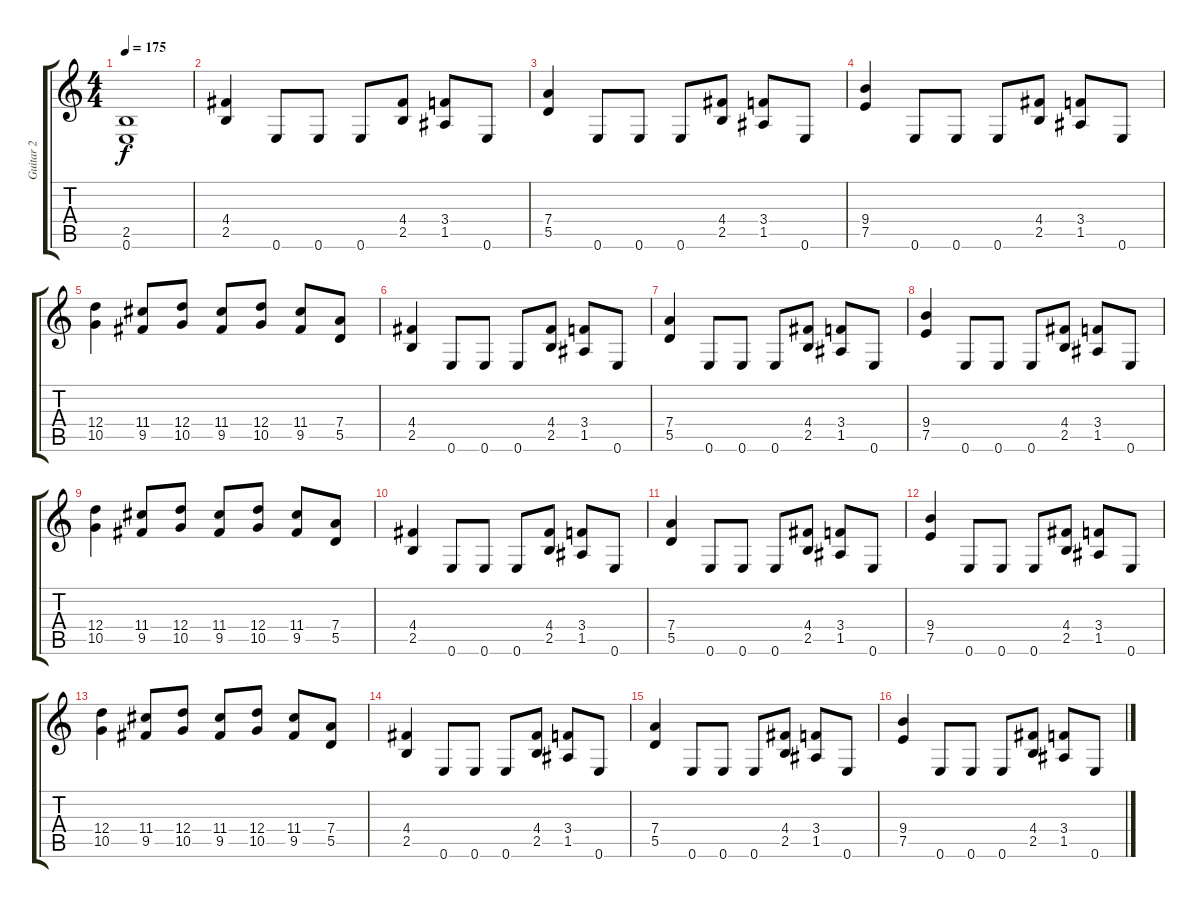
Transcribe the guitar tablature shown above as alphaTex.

\track ("Guitar 2" "Guitar 2") {instrument overdrivenguitar}
\staff {score tabs}
\tuning (E4 B3 G3 D3 A2 E2) {hide}
\ts (4 4)
\tempo 175
\clef g2
\ks c
(2.5{t} 0.6{t}).1{dy f} |
(4.4 2.5).4 0.6.8 0.6.8 0.6.8 (4.4 2.5).8 (3.4 1.5).8 0.6.8 |
(7.4 5.5).4 0.6.8 0.6.8 0.6.8 (4.4 2.5).8 (3.4 1.5).8 0.6.8 |
(9.4 7.5).4 0.6.8 0.6.8 0.6.8 (4.4 2.5).8 (3.4 1.5).8 0.6.8 |
(12.4 10.5).4 (11.4 9.5).8 (12.4 10.5).8 (11.4 9.5).8 (12.4 10.5).8 (11.4 9.5).8 (7.4 5.5).8 |
(4.4 2.5).4 0.6.8 0.6.8 0.6.8 (4.4 2.5).8 (3.4 1.5).8 0.6.8 |
(7.4 5.5).4 0.6.8 0.6.8 0.6.8 (4.4 2.5).8 (3.4 1.5).8 0.6.8 |
(9.4 7.5).4 0.6.8 0.6.8 0.6.8 (4.4 2.5).8 (3.4 1.5).8 0.6.8 |
(12.4 10.5).4 (11.4 9.5).8 (12.4 10.5).8 (11.4 9.5).8 (12.4 10.5).8 (11.4 9.5).8 (7.4 5.5).8 |
(4.4 2.5).4 0.6.8 0.6.8 0.6.8 (4.4 2.5).8 (3.4 1.5).8 0.6.8 |
(7.4 5.5).4 0.6.8 0.6.8 0.6.8 (4.4 2.5).8 (3.4 1.5).8 0.6.8 |
(9.4 7.5).4 0.6.8 0.6.8 0.6.8 (4.4 2.5).8 (3.4 1.5).8 0.6.8 |
(12.4 10.5).4 (11.4 9.5).8 (12.4 10.5).8 (11.4 9.5).8 (12.4 10.5).8 (11.4 9.5).8 (7.4 5.5).8 |
(4.4 2.5).4 0.6.8 0.6.8 0.6.8 (4.4 2.5).8 (3.4 1.5).8 0.6.8 |
(7.4 5.5).4 0.6.8 0.6.8 0.6.8 (4.4 2.5).8 (3.4 1.5).8 0.6.8 |
(9.4 7.5).4 0.6.8 0.6.8 0.6.8 (4.4 2.5).8 (3.4 1.5).8 0.6.8
